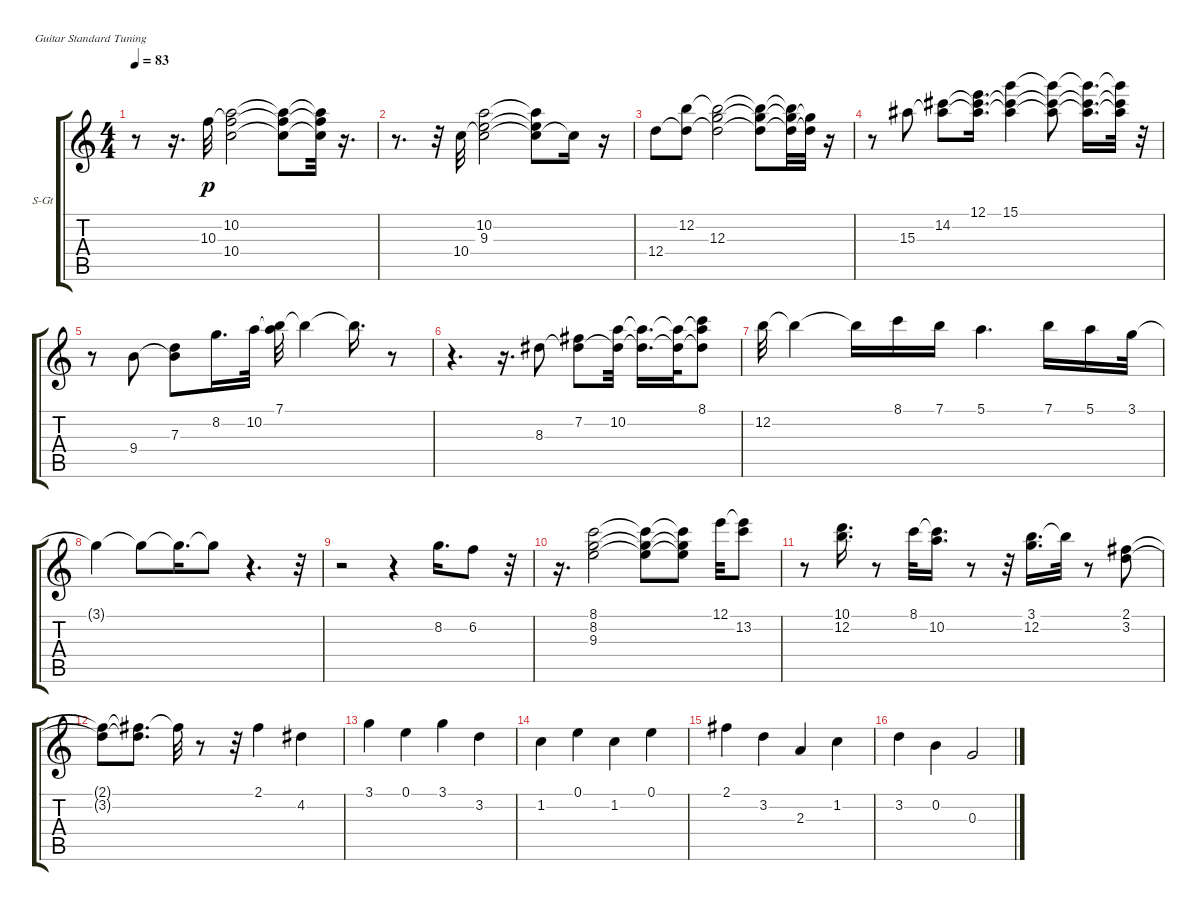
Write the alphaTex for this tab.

\bracketExtendMode groupsimilarinstruments
\firstSystemTrackNameOrientation horizontal
\otherSystemsTrackNameOrientation horizontal
\chordDiagramsInScore
\track ("Steel Guitar" "S-Gt") {instrument acousticguitarsteel}
\staff {score tabs}
\tuning (E4 B3 G3 D3 A2 E2)
\ts (4 4)
\tempo 83
\clef g2
\scale
0.25
\ks c
r.8{dy p} r.16{d} 10.3.32 (10.2 10.3{t} 10.4).2 (10.2{t} 10.3{t} 10.4{t}).8 (10.2{t} 10.3{t} 10.4{t}).32 r.16{d} |
\scale
0.25 r.8{d} r.32 10.4.32 (10.2 9.3 10.4{t}).2 (10.2{t} 9.3{t} 10.4{t}).8 10.4{t}.16 r.16 |
\scale
0.25 12.4.8 (12.2 12.4{t}).8 (12.2{t} 12.3 12.4{t}).2 (12.2{t} 12.3{t} 12.4{t}).8 (12.2{t} 12.3{t} 12.4{t}).32 (12.3{t} 12.4{t}).32 r.16 |
\scale
0.25 r.8 15.3.8 (14.2 15.3{t}).8 (12.1 15.3{t} 14.2{t}).16{d} (15.1 15.3{t} 14.2{t}).4 (15.1{t} 15.3{t} 14.2{t}).8 (15.1{t} 15.3{t} 14.2{t}).16{d} (15.1{t} 15.3{t} 14.2{t}).32 r.32 |
\scale
0.25 r.8 9.4.8 (7.3 9.4{t}).8 8.2.16{d} 10.2.32 (10.2{t} 7.1).32 7.1{t}.4 7.1{t}.16{d} r.8 |
\scale
0.25 r.4{d} r.16{d} 8.3.8 (8.3{t} 7.2).8 (10.2 8.3{t}).32 (10.2{t} 8.3{t}).16{d} (10.2{t} 8.3{t}).32 (8.1 10.2{t} 8.3{t}).8 |
\scale
0.25 12.2.32 12.2{t}.4 12.2{t}.16 8.1.16 7.1.16 5.1.4{d} 7.1.16 5.1.16 3.1.32 |
\scale
0.25 3.1{t}.4 3.1{t}.8 3.1{t}.16{d} 3.1{t}.8 r.4{d} r.32 |
\scale
0.25 r.2 r.4 8.2.16{d} 6.2.8 r.32 |
\scale
0.25 r.16{d} (8.1 8.2 9.3).2 (8.1{t} 8.2{t} 9.3{t}).8 (8.1{t} 8.2{t} 9.3{t}).8 12.1.32 (12.1{t} 13.2).8 |
\scale
0.25 r.8 (10.1 12.2).16{d} r.8 8.1.32 (8.1{t} 10.2).16{d} r.8 r.32 (3.1 12.2).16{d} 12.2{t}.32 r.8 (3.2 2.1).8 |
\scale
0.25 (3.2{t} 2.1{t}).8 (3.2{t} 2.1{t}).8{d} 2.1{t}.32 r.8 r.32 2.1.4 4.2.4 |
\scale
0.25 3.1.4 0.1.4 3.1.4 3.2.4 |
\scale
0.25 1.2.4 0.1.4 1.2.4 0.1.4 |
\scale
0.25 2.1.4 3.2.4 2.3.4 1.2.4 |
\scale
0.25 3.2.4 0.2.4 0.3.2
